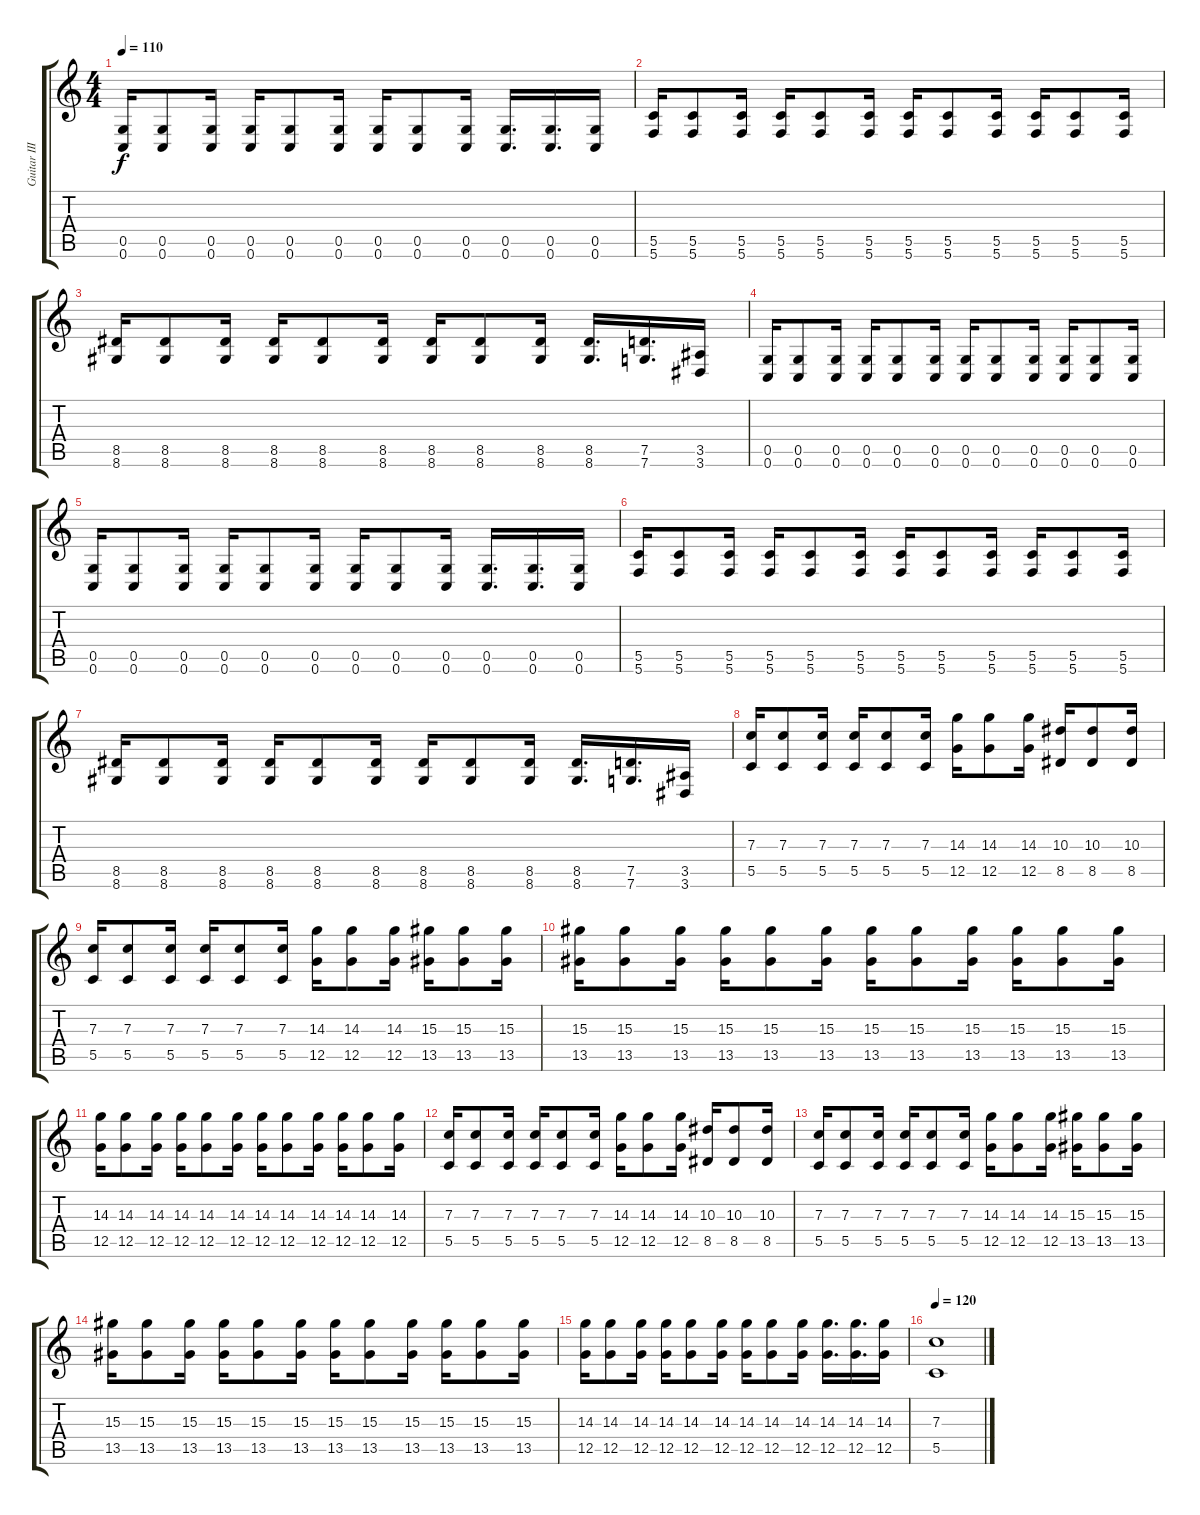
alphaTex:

\track ("Guitar III" "Guitar III") {instrument distortionguitar bank 255}
\staff {score tabs}
\tuning (D4 A3 F3 C3 G2 C2) {hide}
\ts (4 4)
\tempo 110
\clef g2
\ks c
(0.5 0.6).16{dy f} (0.5 0.6).8 (0.5 0.6).16 (0.5 0.6).16 (0.5 0.6).8 (0.5 0.6).16 (0.5 0.6).16 (0.5 0.6).8 (0.5 0.6).16 (0.5 0.6).16{d} (0.5 0.6).16{d} (0.5 0.6).16 |
(5.5 5.6).16 (5.5 5.6).8 (5.5 5.6).16 (5.5 5.6).16 (5.5 5.6).8 (5.5 5.6).16 (5.5 5.6).16 (5.5 5.6).8 (5.5 5.6).16 (5.5 5.6).16 (5.5 5.6).8 (5.5 5.6).16 |
(8.5 8.6).16 (8.5 8.6).8 (8.5 8.6).16 (8.5 8.6).16 (8.5 8.6).8 (8.5 8.6).16 (8.5 8.6).16 (8.5 8.6).8 (8.5 8.6).16 (8.5 8.6).16{d} (7.5 7.6).16{d} (3.5 3.6).16 |
(0.5 0.6).16 (0.5 0.6).8 (0.5 0.6).16 (0.5 0.6).16 (0.5 0.6).8 (0.5 0.6).16 (0.5 0.6).16 (0.5 0.6).8 (0.5 0.6).16 (0.5 0.6).16 (0.5 0.6).8 (0.5 0.6).16 |
(0.5 0.6).16 (0.5 0.6).8 (0.5 0.6).16 (0.5 0.6).16 (0.5 0.6).8 (0.5 0.6).16 (0.5 0.6).16 (0.5 0.6).8 (0.5 0.6).16 (0.5 0.6).16{d} (0.5 0.6).16{d} (0.5 0.6).16 |
(5.5 5.6).16 (5.5 5.6).8 (5.5 5.6).16 (5.5 5.6).16 (5.5 5.6).8 (5.5 5.6).16 (5.5 5.6).16 (5.5 5.6).8 (5.5 5.6).16 (5.5 5.6).16 (5.5 5.6).8 (5.5 5.6).16 |
(8.5 8.6).16 (8.5 8.6).8 (8.5 8.6).16 (8.5 8.6).16 (8.5 8.6).8 (8.5 8.6).16 (8.5 8.6).16 (8.5 8.6).8 (8.5 8.6).16 (8.5 8.6).16{d} (7.5 7.6).16{d} (3.5 3.6).16 |
(7.3 5.5).16 (7.3 5.5).8 (7.3 5.5).16 (7.3 5.5).16 (7.3 5.5).8 (7.3 5.5).16 (14.3 12.5).16 (14.3 12.5).8 (14.3 12.5).16 (10.3 8.5).16 (10.3 8.5).8 (10.3 8.5).16 |
(7.3 5.5).16 (7.3 5.5).8 (7.3 5.5).16 (7.3 5.5).16 (7.3 5.5).8 (7.3 5.5).16 (14.3 12.5).16 (14.3 12.5).8 (14.3 12.5).16 (15.3 13.5).16 (15.3 13.5).8 (15.3 13.5).16 |
(15.3 13.5).16 (15.3 13.5).8 (15.3 13.5).16 (15.3 13.5).16 (15.3 13.5).8 (15.3 13.5).16 (15.3 13.5).16 (15.3 13.5).8 (15.3 13.5).16 (15.3 13.5).16 (15.3 13.5).8 (15.3 13.5).16 |
(14.3 12.5).16 (14.3 12.5).8 (14.3 12.5).16 (14.3 12.5).16 (14.3 12.5).8 (14.3 12.5).16 (14.3 12.5).16 (14.3 12.5).8 (14.3 12.5).16 (14.3 12.5).16 (14.3 12.5).8 (14.3 12.5).16 |
(7.3 5.5).16 (7.3 5.5).8 (7.3 5.5).16 (7.3 5.5).16 (7.3 5.5).8 (7.3 5.5).16 (14.3 12.5).16 (14.3 12.5).8 (14.3 12.5).16 (10.3 8.5).16 (10.3 8.5).8 (10.3 8.5).16 |
(7.3 5.5).16 (7.3 5.5).8 (7.3 5.5).16 (7.3 5.5).16 (7.3 5.5).8 (7.3 5.5).16 (14.3 12.5).16 (14.3 12.5).8 (14.3 12.5).16 (15.3 13.5).16 (15.3 13.5).8 (15.3 13.5).16 |
(15.3 13.5).16 (15.3 13.5).8 (15.3 13.5).16 (15.3 13.5).16 (15.3 13.5).8 (15.3 13.5).16 (15.3 13.5).16 (15.3 13.5).8 (15.3 13.5).16 (15.3 13.5).16 (15.3 13.5).8 (15.3 13.5).16 |
(14.3 12.5).16 (14.3 12.5).8 (14.3 12.5).16 (14.3 12.5).16 (14.3 12.5).8 (14.3 12.5).16 (14.3 12.5).16 (14.3 12.5).8 (14.3 12.5).16 (14.3 12.5).16{d} (14.3 12.5).16{d} (14.3 12.5).16 |
\tempo 120
(7.3 5.5).1
